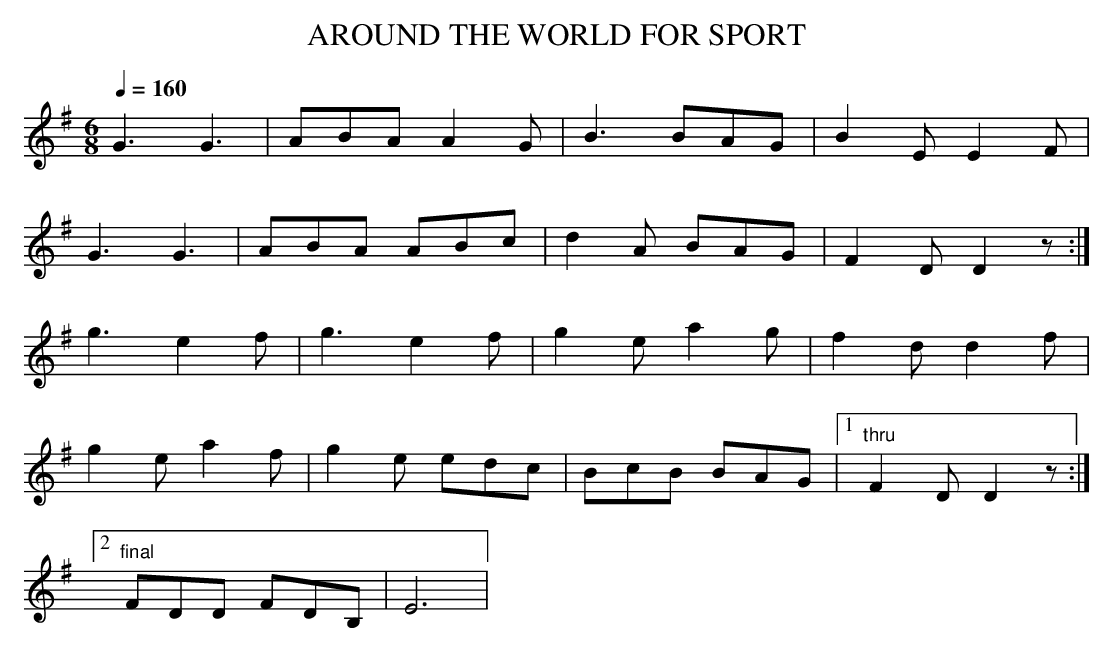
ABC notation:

X:1
T:AROUND THE WORLD FOR SPORT
Q:1/4=160
M:6/8
L:1/8
K:G
G3 G3|ABA A2G|B3 BAG|B2E E2F|
G3 G3|ABA ABc|d2A BAG|F2D D2z:|
g3 e2f|g3 e2f|g2e a2g|f2d d2f|
g2e a2f|g2e edc|BcB BAG|1 "thru"F2D D2z:|
[2 "final"FDD FDB,|E6|
